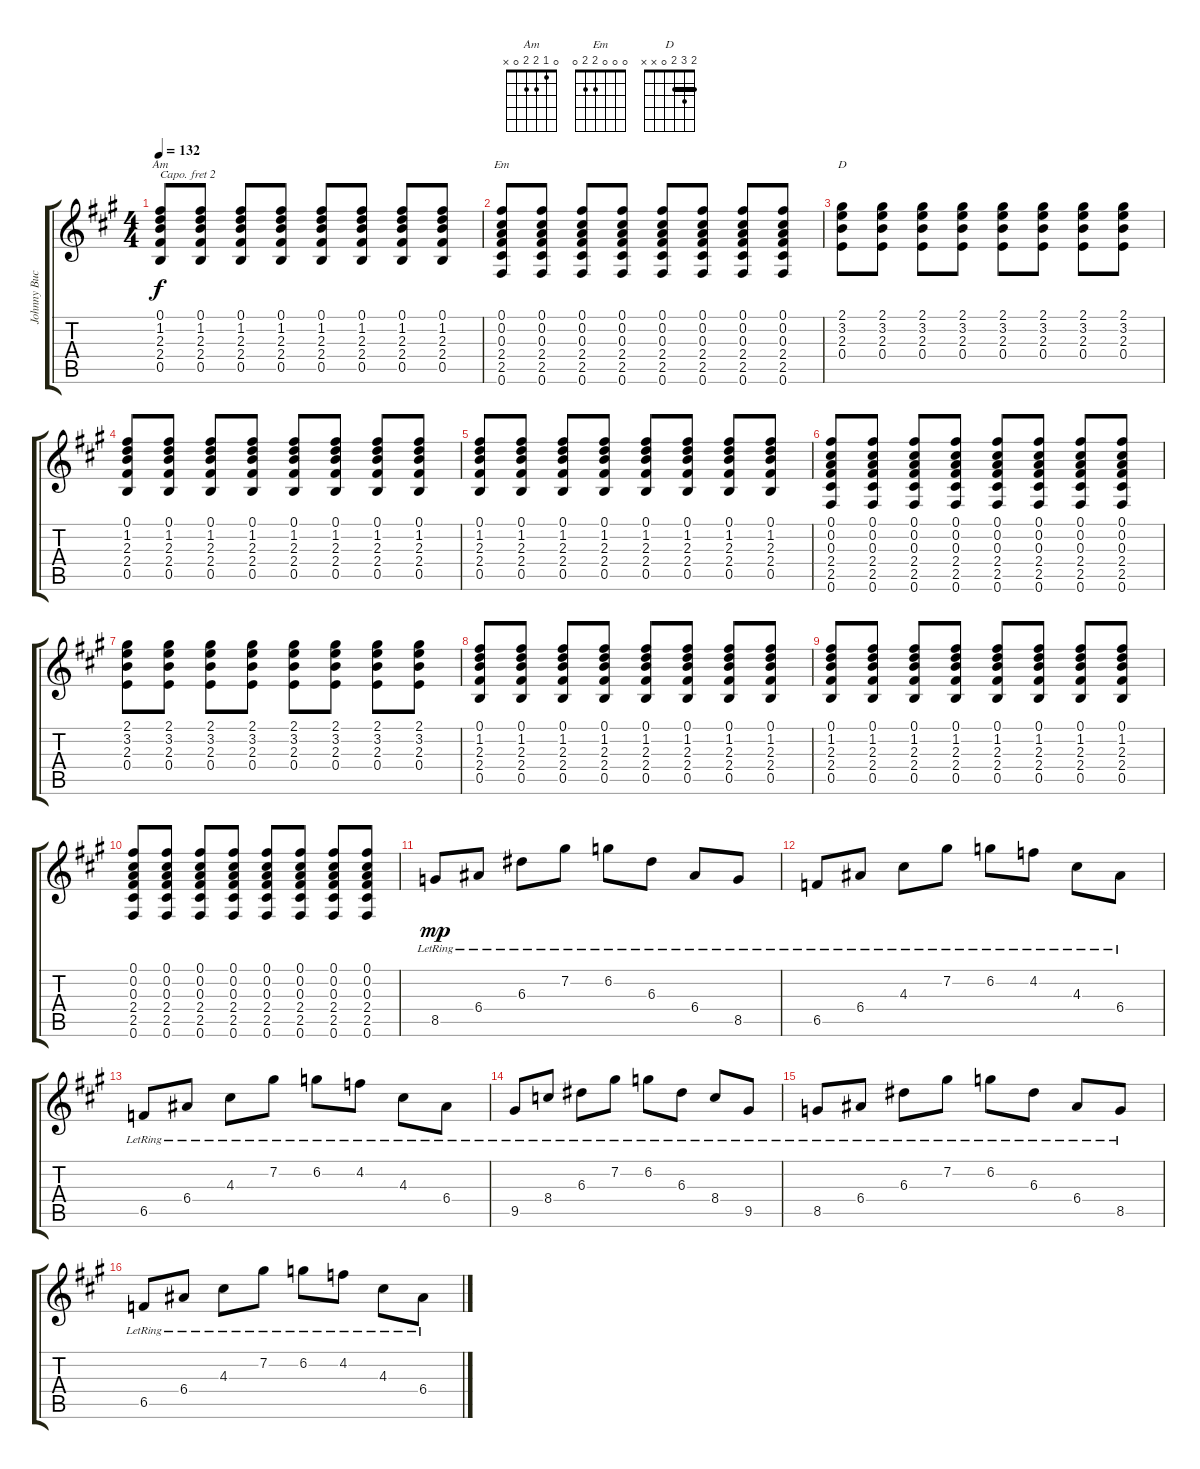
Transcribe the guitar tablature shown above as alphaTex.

\track ("Johnny Buckland-Lead guitar" "Johnny Buc") {instrument overdrivenguitar}
\staff {score tabs}
\capo 2
\tuning (E4 B3 G3 D3 A2 E2) {hide}
\chord ("Am" 0 1 2 2 0 x)
\chord ("Em" 0 0 0 2 2 0)
\chord ("D" 2 3 2 0 x x) {barre 2}
\ts (4 4)
\tempo 132
\clef g2
\ks a
(0.1 1.2 2.3 2.4 0.5).8{ch "Am" dy f} (0.1 1.2 2.3 2.4 0.5).8 (0.1 1.2 2.3 2.4 0.5).8 (0.1 1.2 2.3 2.4 0.5).8 (0.1 1.2 2.3 2.4 0.5).8 (0.1 1.2 2.3 2.4 0.5).8 (0.1 1.2 2.3 2.4 0.5).8 (0.1 1.2 2.3 2.4 0.5).8 |
(0.1 0.2 0.3 2.4 2.5 0.6).8{ch "Em"} (0.1 0.2 0.3 2.4 2.5 0.6).8 (0.1 0.2 0.3 2.4 2.5 0.6).8 (0.1 0.2 0.3 2.4 2.5 0.6).8 (0.1 0.2 0.3 2.4 2.5 0.6).8 (0.1 0.2 0.3 2.4 2.5 0.6).8 (0.1 0.2 0.3 2.4 2.5 0.6).8 (0.1 0.2 0.3 2.4 2.5 0.6).8 |
(2.1 3.2 2.3 0.4).8{ch "D"} (2.1 3.2 2.3 0.4).8 (2.1 3.2 2.3 0.4).8 (2.1 3.2 2.3 0.4).8 (2.1 3.2 2.3 0.4).8 (2.1 3.2 2.3 0.4).8 (2.1 3.2 2.3 0.4).8 (2.1 3.2 2.3 0.4).8 |
(0.1 1.2 2.3 2.4 0.5).8 (0.1 1.2 2.3 2.4 0.5).8 (0.1 1.2 2.3 2.4 0.5).8 (0.1 1.2 2.3 2.4 0.5).8 (0.1 1.2 2.3 2.4 0.5).8 (0.1 1.2 2.3 2.4 0.5).8 (0.1 1.2 2.3 2.4 0.5).8 (0.1 1.2 2.3 2.4 0.5).8 |
(0.1 1.2 2.3 2.4 0.5).8 (0.1 1.2 2.3 2.4 0.5).8 (0.1 1.2 2.3 2.4 0.5).8 (0.1 1.2 2.3 2.4 0.5).8 (0.1 1.2 2.3 2.4 0.5).8 (0.1 1.2 2.3 2.4 0.5).8 (0.1 1.2 2.3 2.4 0.5).8 (0.1 1.2 2.3 2.4 0.5).8 |
(0.1 0.2 0.3 2.4 2.5 0.6).8 (0.1 0.2 0.3 2.4 2.5 0.6).8 (0.1 0.2 0.3 2.4 2.5 0.6).8 (0.1 0.2 0.3 2.4 2.5 0.6).8 (0.1 0.2 0.3 2.4 2.5 0.6).8 (0.1 0.2 0.3 2.4 2.5 0.6).8 (0.1 0.2 0.3 2.4 2.5 0.6).8 (0.1 0.2 0.3 2.4 2.5 0.6).8 |
(2.1 3.2 2.3 0.4).8 (2.1 3.2 2.3 0.4).8 (2.1 3.2 2.3 0.4).8 (2.1 3.2 2.3 0.4).8 (2.1 3.2 2.3 0.4).8 (2.1 3.2 2.3 0.4).8 (2.1 3.2 2.3 0.4).8 (2.1 3.2 2.3 0.4).8 |
(0.1 1.2 2.3 2.4 0.5).8 (0.1 1.2 2.3 2.4 0.5).8 (0.1 1.2 2.3 2.4 0.5).8 (0.1 1.2 2.3 2.4 0.5).8 (0.1 1.2 2.3 2.4 0.5).8 (0.1 1.2 2.3 2.4 0.5).8 (0.1 1.2 2.3 2.4 0.5).8 (0.1 1.2 2.3 2.4 0.5).8 |
(0.1 1.2 2.3 2.4 0.5).8 (0.1 1.2 2.3 2.4 0.5).8 (0.1 1.2 2.3 2.4 0.5).8 (0.1 1.2 2.3 2.4 0.5).8 (0.1 1.2 2.3 2.4 0.5).8 (0.1 1.2 2.3 2.4 0.5).8 (0.1 1.2 2.3 2.4 0.5).8 (0.1 1.2 2.3 2.4 0.5).8 |
(0.1 0.2 0.3 2.4 2.5 0.6).8 (0.1 0.2 0.3 2.4 2.5 0.6).8 (0.1 0.2 0.3 2.4 2.5 0.6).8 (0.1 0.2 0.3 2.4 2.5 0.6).8 (0.1 0.2 0.3 2.4 2.5 0.6).8 (0.1 0.2 0.3 2.4 2.5 0.6).8 (0.1 0.2 0.3 2.4 2.5 0.6).8 (0.1 0.2 0.3 2.4 2.5 0.6).8 |
8.5{lr}.8{dy mp} 6.4{lr}.8 6.3{lr}.8 7.2{lr}.8 6.2{lr}.8 6.3{lr}.8 6.4{lr}.8 8.5{lr}.8 |
6.5{lr}.8 6.4{lr}.8 4.3{lr}.8 7.2{lr}.8 6.2{lr}.8 4.2{lr}.8 4.3{lr}.8 6.4{lr}.8 |
6.5{lr}.8 6.4{lr}.8 4.3{lr}.8 7.2{lr}.8 6.2{lr}.8 4.2{lr}.8 4.3{lr}.8 6.4{lr}.8 |
9.5{lr}.8 8.4{lr}.8 6.3{lr}.8 7.2{lr}.8 6.2{lr}.8 6.3{lr}.8 8.4{lr}.8 9.5{lr}.8 |
8.5{lr}.8 6.4{lr}.8 6.3{lr}.8 7.2{lr}.8 6.2{lr}.8 6.3{lr}.8 6.4{lr}.8 8.5{lr}.8 |
6.5{lr}.8 6.4{lr}.8 4.3{lr}.8 7.2{lr}.8 6.2{lr}.8 4.2{lr}.8 4.3{lr}.8 6.4{lr}.8
